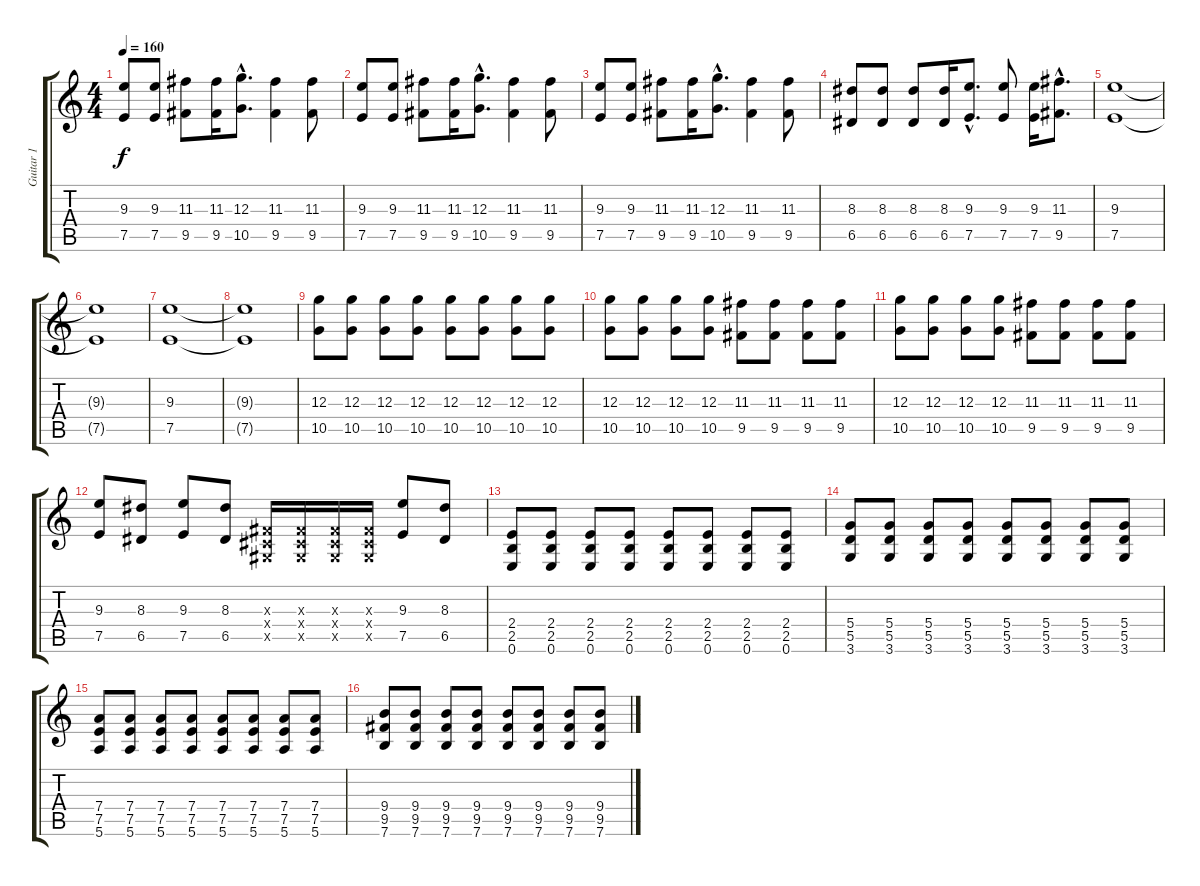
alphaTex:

\track ("Guitar 1" "Guitar 1") {instrument distortionguitar}
\staff {score tabs}
\tuning (E4 B3 G3 D3 A2 E2) {hide}
\ts (4 4)
\tempo 160
\clef g2
\ks c
(9.3 7.5).8{dy f} (9.3 7.5).8 (11.3 9.5).8 (11.3 9.5).16 (12.3{hac} 10.5{hac}).8{d} (11.3 9.5).4 (11.3 9.5).8 |
(9.3 7.5).8 (9.3 7.5).8 (11.3 9.5).8 (11.3 9.5).16 (12.3{hac} 10.5{hac}).8{d} (11.3 9.5).4 (11.3 9.5).8 |
(9.3 7.5).8 (9.3 7.5).8 (11.3 9.5).8 (11.3 9.5).16 (12.3{hac} 10.5{hac}).8{d} (11.3 9.5).4 (11.3 9.5).8 |
(8.3 6.5).8 (8.3 6.5).8 (8.3 6.5).8 (8.3 6.5).16 (9.3{hac} 7.5{hac}).8{d} (9.3 7.5).8 (9.3 7.5).16 (11.3{hac} 9.5{hac}).8{d} |
(9.3 7.5).1 |
(9.3{t} 7.5{t}).1 |
(9.3 7.5).1 |
(9.3{t} 7.5{t}).1 |
(12.3 10.5).8 (12.3 10.5).8 (12.3 10.5).8 (12.3 10.5).8 (12.3 10.5).8 (12.3 10.5).8 (12.3 10.5).8 (12.3 10.5).8 |
(12.3 10.5).8 (12.3 10.5).8 (12.3 10.5).8 (12.3 10.5).8 (11.3 9.5).8 (11.3 9.5).8 (11.3 9.5).8 (11.3 9.5).8 |
(12.3 10.5).8 (12.3 10.5).8 (12.3 10.5).8 (12.3 10.5).8 (11.3 9.5).8 (11.3 9.5).8 (11.3 9.5).8 (11.3 9.5).8 |
(9.3 7.5).8 (8.3 6.5).8 (9.3 7.5).8 (8.3 6.5).8 (-1.3{x} -1.4{x} -1.5{x}).16 (-1.3{x} -1.4{x} -1.5{x}).16 (-1.3{x} -1.4{x} -1.5{x}).16 (-1.3{x} -1.4{x} -1.5{x}).16 (9.3 7.5).8 (8.3 6.5).8 |
(2.4 2.5 0.6).8 (2.4 2.5 0.6).8 (2.4 2.5 0.6).8 (2.4 2.5 0.6).8 (2.4 2.5 0.6).8 (2.4 2.5 0.6).8 (2.4 2.5 0.6).8 (2.4 2.5 0.6).8 |
(5.4 5.5 3.6).8 (5.4 5.5 3.6).8 (5.4 5.5 3.6).8 (5.4 5.5 3.6).8 (5.4 5.5 3.6).8 (5.4 5.5 3.6).8 (5.4 5.5 3.6).8 (5.4 5.5 3.6).8 |
(7.4 7.5 5.6).8 (7.4 7.5 5.6).8 (7.4 7.5 5.6).8 (7.4 7.5 5.6).8 (7.4 7.5 5.6).8 (7.4 7.5 5.6).8 (7.4 7.5 5.6).8 (7.4 7.5 5.6).8 |
(9.4 9.5 7.6).8 (9.4 9.5 7.6).8 (9.4 9.5 7.6).8 (9.4 9.5 7.6).8 (9.4 9.5 7.6).8 (9.4 9.5 7.6).8 (9.4 9.5 7.6).8 (9.4 9.5 7.6).8
